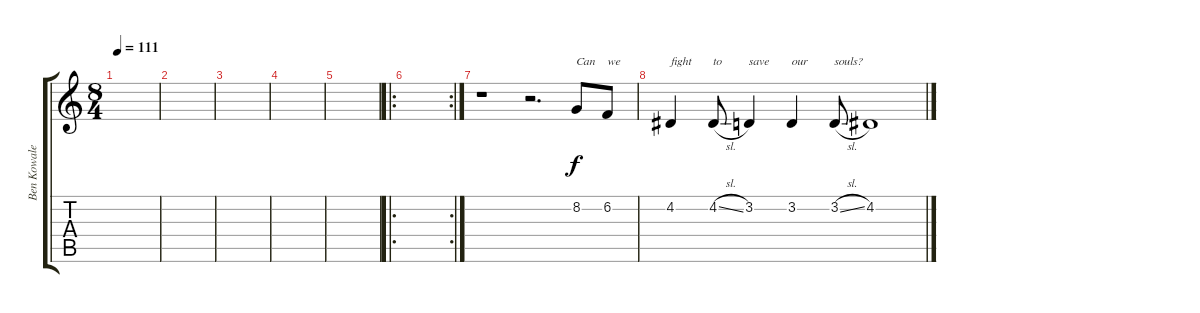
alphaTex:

\track ("Ben Kowalewicz(Over-dubbing Vocals)" "Ben Kowale") {instrument violin}
\staff {score tabs}
\tuning (E4 B3 G3 D3 A2 E2) {hide}
\ts (8 4)
\tempo 111
\clef g2
\ks c
|
|
|
|
|
\ro
\rc 2
|
r.1 r.2{d} 8.2.8{txt "Can"} 6.2.8{txt "we"} |
4.2.4{txt "fight"} 4.2{sl}.8{txt "to"} 3.2.4{txt "save"} 3.2.4{txt "our"} 3.2{sl}.8{txt "souls?"} 4.2.1
